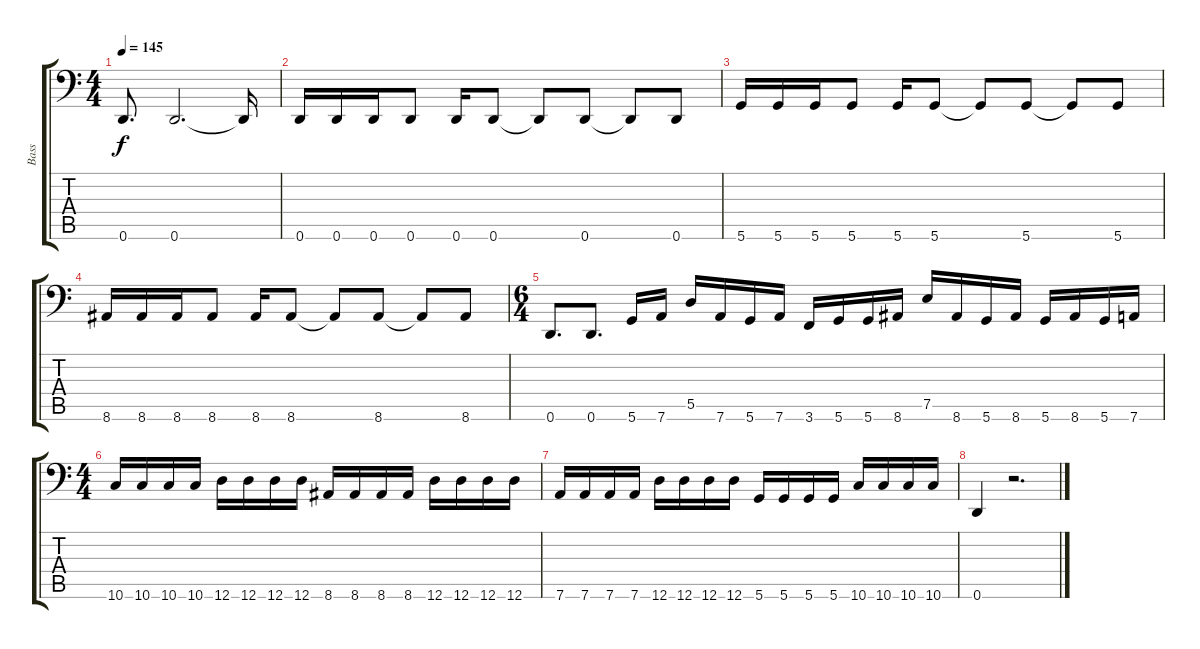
\track ("Bass" "Bass") {instrument electricbasspick}
\staff {score tabs}
\tuning (E3 B2 G2 D2 A1 D1) {hide}
\ts (4 4)
\tempo 145
\clef f4
\ks c
0.6.8{d dy f} 0.6.2{d} 0.6{t}.16 |
0.6.16 0.6.16 0.6.16 0.6.8 0.6.16 0.6.8 0.6{t}.8 0.6.8 0.6{t}.8 0.6.8 |
5.6.16 5.6.16 5.6.16 5.6.8 5.6.16 5.6.8 5.6{t}.8 5.6.8 5.6{t}.8 5.6.8 |
8.6.16 8.6.16 8.6.16 8.6.8 8.6.16 8.6.8 8.6{t}.8 8.6.8 8.6{t}.8 8.6.8 |
\ts (6 4)
0.6.8{d} 0.6.8{d} 5.6.16 7.6.16 5.5.16 7.6.16 5.6.16 7.6.16 3.6.16 5.6.16 5.6.16 8.6.16 7.5.16 8.6.16 5.6.16 8.6.16 5.6.16 8.6.16 5.6.16 7.6.16 |
\ts (4 4)
10.6.16 10.6.16 10.6.16 10.6.16 12.6.16 12.6.16 12.6.16 12.6.16 8.6.16 8.6.16 8.6.16 8.6.16 12.6.16 12.6.16 12.6.16 12.6.16 |
7.6.16 7.6.16 7.6.16 7.6.16 12.6.16 12.6.16 12.6.16 12.6.16 5.6.16 5.6.16 5.6.16 5.6.16 10.6.16 10.6.16 10.6.16 10.6.16 |
0.6.4 r.2{d}
